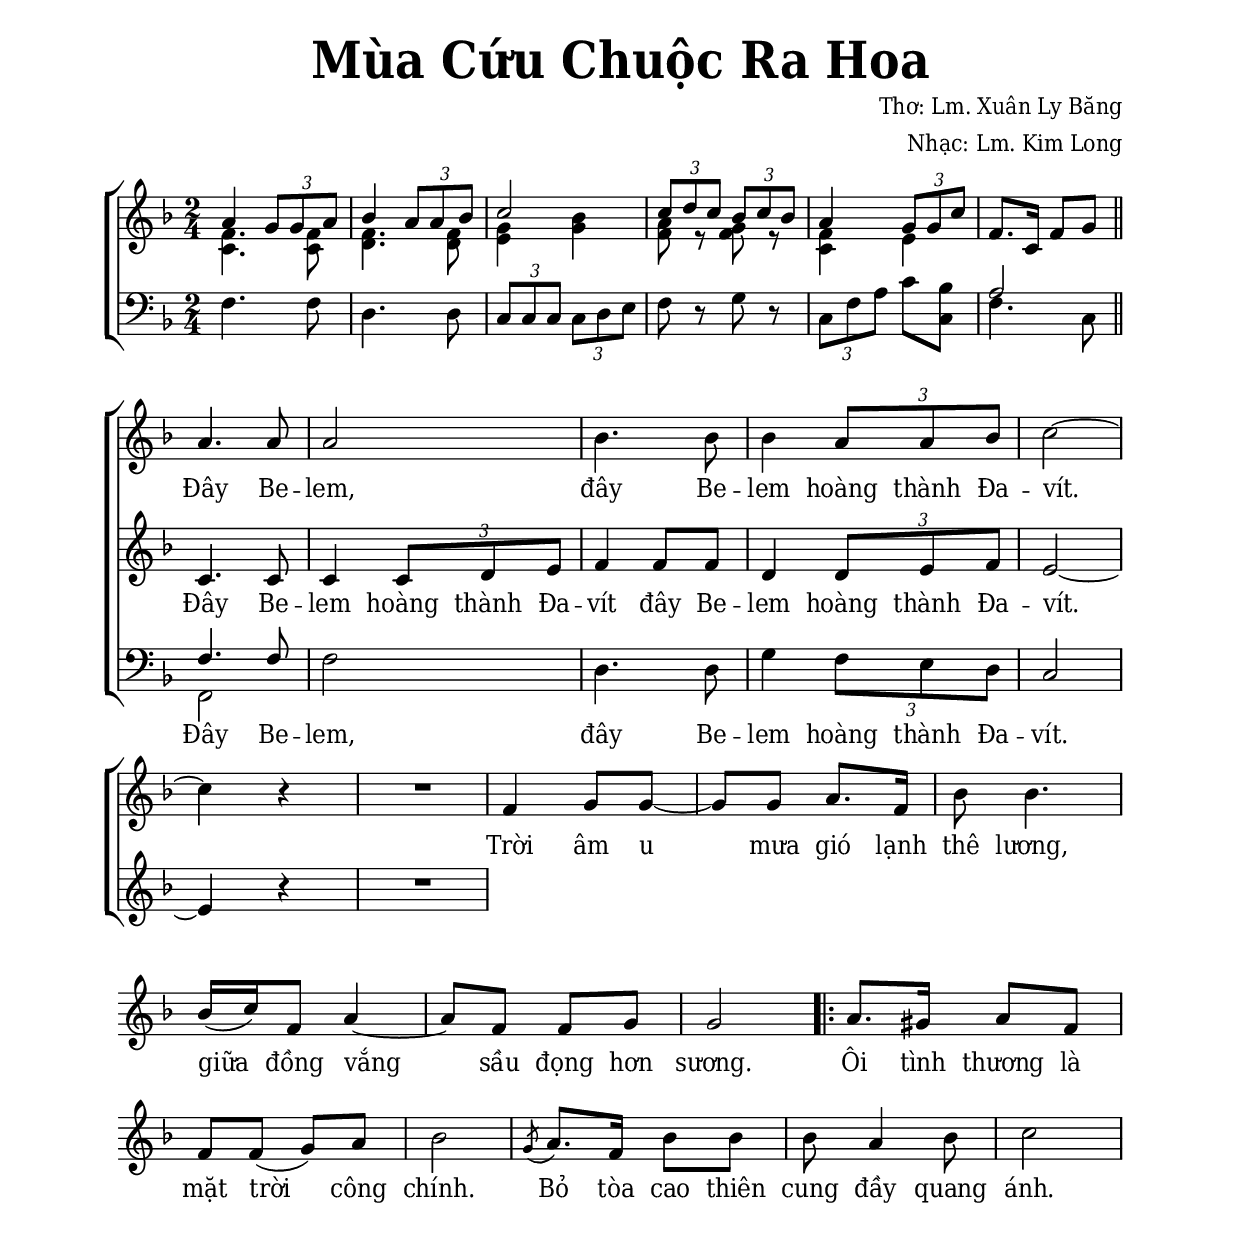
% Cài đặt chung\
\version "2.22.1"
\include "english.ly"

\header {
  title = \markup { \fontsize #3 "Mùa Cứu Chuộc Ra Hoa" }
  composer = "Thơ: Lm. Xuân Ly Băng"
  arranger = "Nhạc: Lm. Kim Long"
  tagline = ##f
}

% Nhạc phiên khúc
nhacPhienKhucSop = \relative c'' {
  <<
    {
      a4 \tuplet 3/2 { g8 g a } |
      bf4 \tuplet 3/2 { a8 a bf } |
      c2 |
      \tuplet 3/2 { c8 d c } \tuplet 3/2 { bf c bf } |
      a4 \tuplet 3/2 { g8 g c } |
      f,8. c16 f8 g
    }
    \\
    {
      <f c>4. <f c>8 |
      <f d>4. <f d>8 |
      <g e>4 <bf g> |
      <a f>8 r <g f> r |
      <f c>4 e |
      \skip 2
    }
  >>
  \bar "||" \break
  
  a4. a8 |
  a2 |
  bf4. bf8 |
  bf4 \tuplet 3/2 { a8 a bf } |
  c2 ~ |
  c4 r |
  R2
  f,4 g8 g ~ |
  g g a8. f16 |
  bf8 bf4. |
  bf16 (c) f,8 a4 ~ |
  a8 f f g |
  g2 \bar ".|:"
  a8. gs16 a8 f |
  f f (g) a |
  bf2 |
  \slashedGrace { g8 ( } a8.) f16 bf8 bf |
  bf a4 bf8 |
  c2 |
  
}

nhacPhienKhucAlto = \relative c' {
  R2*6
  c4. c8 |
  c4 \tuplet 3/2 { c8 d e } |
  f4 f8 f |
  d4 \tuplet 3/2 { d8 e f } |
  e2 ~ |
  e4 r |
  R2
}

nhacPhienKhucBas = \relative c {
  f4. f8 |
  d4. d8 |
  \tuplet 3/2 { c8 c c } \tuplet 3/2 { c d e } |
  f r g r |
  \tuplet 3/2 { c, f a } c <bf c,> |
  <<
    {
      a2
    }
    \\
    {
      f4. c8
    }
  >>
  
  <<
    {
      \voiceOne
      f4. f8
    }
    \new Voice = "splitpart" {
	    \voiceTwo
      f,2
    }
  >>
  \oneVoice
  f'2 |
  d4. d8 |
  g4 \tuplet 3/2 { f8 e d } |
  c2 |
}

% Lời phiên khúc
loiPhienKhucSop = \lyrics {
  Đây Be -- lem, đây Be -- lem hoàng thành Đa -- vít.
  Trời âm u mưa gió lạnh thê lương,
  giữa đồng vắng sầu đọng hơn sương.
  Ôi tình thương là mặt trời công chính.
  Bỏ tòa cao thiên cung đầy quang ánh.
  Đêm nay lên trong u tối đồng hoang.
  Đêm nay lên trong u tối đồng hoang.
  Ngày nay máng cỏ, ngày nay máng cỏ.
  Thổi làm chi hỡi gió đừng bay nữa mây ơi!
  Quỳ xuống đây, hãy quỳ xuống đây,
  quỳ thờ lạy Con Chúa Trời.
  (Đàn) __ _ _
  Ngươi nghe không muôn muôn vì tinh đẩu
  đêm hôm nay náo động, đêm hôm nay náo động chốn trời cao.
  Người thấy không đường nguyệt điện xôn xao vạn thiên thần
  bay về thành Đa -- vít.
  Nhạc sáng danh như mưa gào gió thét.
  Ca phụng thờ say đắm đến chừng mô.
  Dồn dập tiếng tung hô mừng Ngôi Hai
  dồn dập tiếng tung hô, mừng Ngôi Hai tung hô.
  Hồn ta ơi hòa tan trong quang ánh
  để ngắm xem Mùa Cứu Chuộc ra hoa.
  Ta ước hồn biến thành mực bao la
  để viết nên muôn bài thơ kính mến.
  Cho thơ say trong ngất ngư mầu nhiệm
  của Ngôi Lời nhập thể xuống trần gian.
}

loiPhienKhucAlto = \lyrics {
  Đây Be -- lem hoàng thành Đa -- vít đây Be -- lem hoàng thành Đa -- vít.
  Trời âm u mưa gió lạnh thê lương,
  giữa đồng vắng sầu đọng hơn sương.
  Ôi tình thương là mặt trời công chính.
  Bỏ tòa cao thiên cung đầy quang ánh.
  Đêm nay lên trong u tối đồng hoang.
  Đêm nay lên trong u tối đồng hoang.
  Ngày nay máng cỏ, ngày nay máng cỏ.
  Thổi làm chi hỡi gió đừng bay nữa mây ơi!
  Quỳ xuống đây, hãy quỳ xuống đây,
  quỳ thờ lạy Con Chúa Trời.
  Ngươi nghe không nghe không,
  ngươi nghe không ngươi nghe không
  muôn muôn vì tinh đẩu
  ngươi nghe không,
  ngươi nghe không
  đêm hôm nay trời cao,
  đêm hôm nay náo động, náo động
  đường nguyệt điện xôn xao ơ xôn xao ô náo động.
  Vạn thiên thần bay về thành Đa -- vít.
  Nhạc rạng danh như mưa gào gió thét.
  Ca phụng thờ say đắm đến chừng mô.
  Dồn dập tiếng tung hô,
  dồn dập tiếng tung hô,
  dồn dập tiếng, dồn dập tiếng, dồn dập tiếng tung hô
  Hồn ta ơi hòa tan trong quang ánh
  để ngắm xem Mùa Cứu Chuộc ra hoa.
  Ta ước hồn biến thành mực bao la
  để viết nên muôn bài thơ kính mến.
  Cho thơ say trong ngất ngư mầu nhiệm
  của Ngôi Lời nhập thể xuống trần gian.
}

loiPhienKhucBas = \lyrics {
  \repeat unfold 17 { _ }
  Đây Be -- lem, đây Be -- lem hoàng thành Đa -- vít.
  Một đêm khuya mù mịt trời âm u
  gió mưa lạnh thê lương
  gió mưa sầu đọng hơn sương.
  Ôi tình thương là mặt trời công chính.
  Bỏ ngai cao thiên cung đầy quang ánh.
  Đêm nay lên trong u tối đồng hoang.
  Đêm nay lên trong u tối đồng hoang.
  Xưa kia ngai vàng, xưa kia ngai vàng.
  Thổi làm chi, thổi gì hỡi gió.
  Đừng bay mây ơi, đừng bay mây ơi!
  Người nghe không, nghe không, ngươi nghe không
  ngươi nghe không muôn muôn vì tinh đẩu
  ngươi nghe không, ngươi nghe không đêm hôm nay nơi nào,
  đêm hôm nay náo động nghe không
  đường nguyệt điện xôn xao ơ xôn xao ơ náo động.
  Vạn thiên thần bay về thành Đa -- vít.
  Nhạc rạng danh như mưa gào gió thét.
  Cung phụng thờ say đắm đến chừng mô.
  Mừng Ngôi Hai dồn dập tiếng tung hô,
  dồn dập tiếng,
  dồn dập tiếng, dồn dập tiếng tung hô.
  Ánh quang lên để xem mùa nở hoa, nở hoa Cứu Chuộc.
  Là thành mực để dệt nên thơ trìu mến
  để thơ ngất ngư mầu nhiệm Ngôi Lời vào trần gian.
}


% Dàn trang
\paper {
  #(set-paper-size "a4")
  top-margin = 15\mm
  bottom-margin = 20\mm
  left-margin = 20\mm
  right-margin = 20\mm
  indent = #0
  #(define fonts
	 (make-pango-font-tree "Deja Vu Serif Condensed"
	 		       "Deja Vu Serif Condensed"
			       "Deja Vu Serif Condensed"
			       (/ 20 20)))
  print-page-number = ##f
  %page-count = 6
}

TongNhip = {
  \key f \major \time 2/4
  \set Timing.beamExceptions = #'()
  \set Timing.baseMoment = #(ly:make-moment 1/4)
}

% Đổi kích thước nốt cho bè phụ
notBePhu =
#(define-music-function (font-size music) (number? ly:music?)
   (for-some-music
     (lambda (m)
       (if (music-is-of-type? m 'rhythmic-event)
           (begin
             (set! (ly:music-property m 'tweaks)
                   (cons `(font-size . ,font-size)
                         (ly:music-property m 'tweaks)))
             #t)
           #f))
     music)
   music)

\score {
  \new ChoirStaff <<
    \new Staff <<
      \new Voice = "beSop" {
         \clef treble \TongNhip \nhacPhienKhucSop
      }
      \new Lyrics \lyricsto beSop \loiPhienKhucSop
    >>
    \new Staff <<
      \new Voice = "beAlto" {
        \clef treble \TongNhip \nhacPhienKhucAlto
      }
      \new Lyrics \lyricsto beAlto \loiPhienKhucAlto
    >>
    \new Staff <<
      \new Voice = "beBas" {
        \clef bass \TongNhip \nhacPhienKhucBas
      }
      \new Lyrics \lyricsto beBas \loiPhienKhucBas
    >>
  >>
  \layout {
    \override Lyrics.LyricSpace.minimum-distance = #1.5
    \override Score.BarNumber.break-visibility = ##(#f #f #f)
    \override LyricHyphen.minimum-distance = #1.5
    \context {
      \Staff \RemoveEmptyStaves
      \override VerticalAxisGroup.remove-first = ##t
    }
  }
}
